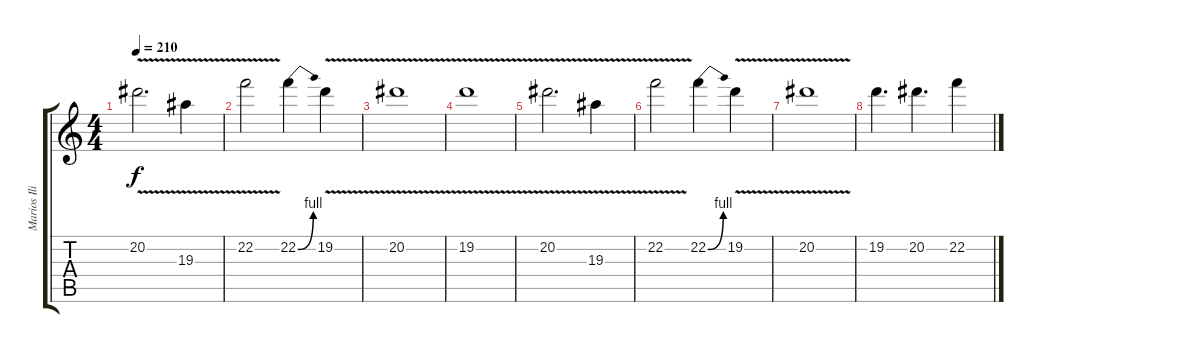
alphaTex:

\track ("Marios Iliopoulos " "Marios Ili") {instrument distortionguitar}
\staff {score tabs}
\tuning (C4 G3 Eb3 Bb2 F2 C2) {hide}
\ts (4 4)
\tempo 210
\clef g2
\ks c
20.2{v}.2{d dy f} 19.3{v}.4 |
22.2{v}.2 22.2{be (bend 0 0 60 4)}.4 19.2{v}.4 |
20.2{v}.1 |
19.2{v}.1 |
20.2{v}.2{d} 19.3{v}.4 |
22.2{v}.2 22.2{be (bend 0 0 60 4)}.4 19.2{v}.4 |
20.2{v}.1 |
19.2.4{d} 20.2.4{d} 22.2.4
